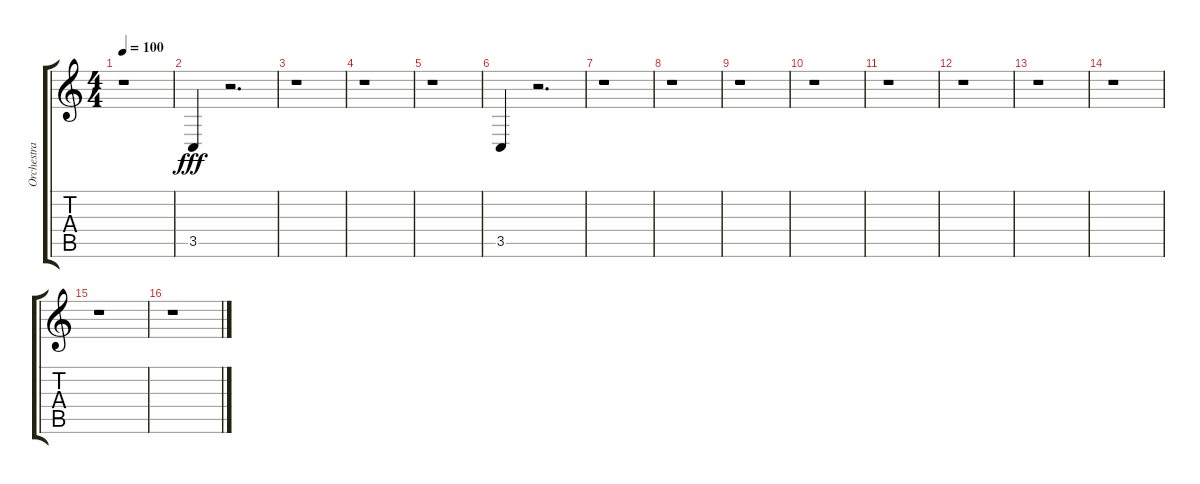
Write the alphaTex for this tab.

\track ("Orchestra Hit" "Orchestra ") {instrument orchestrahit}
\staff {score tabs}
\tuning (E4 B3 G3 D3 A2 E2) {hide}
\ts (4 4)
\tempo 100
\clef g2
\ks c
r.1{dy ff} |
3.5.4{dy fff} r.2{d} |
r.1 |
r.1 |
r.1 |
3.5.4 r.2{d} |
r.1 |
r.1 |
r.1 |
r.1 |
r.1 |
r.1 |
r.1 |
r.1 |
r.1 |
r.1
